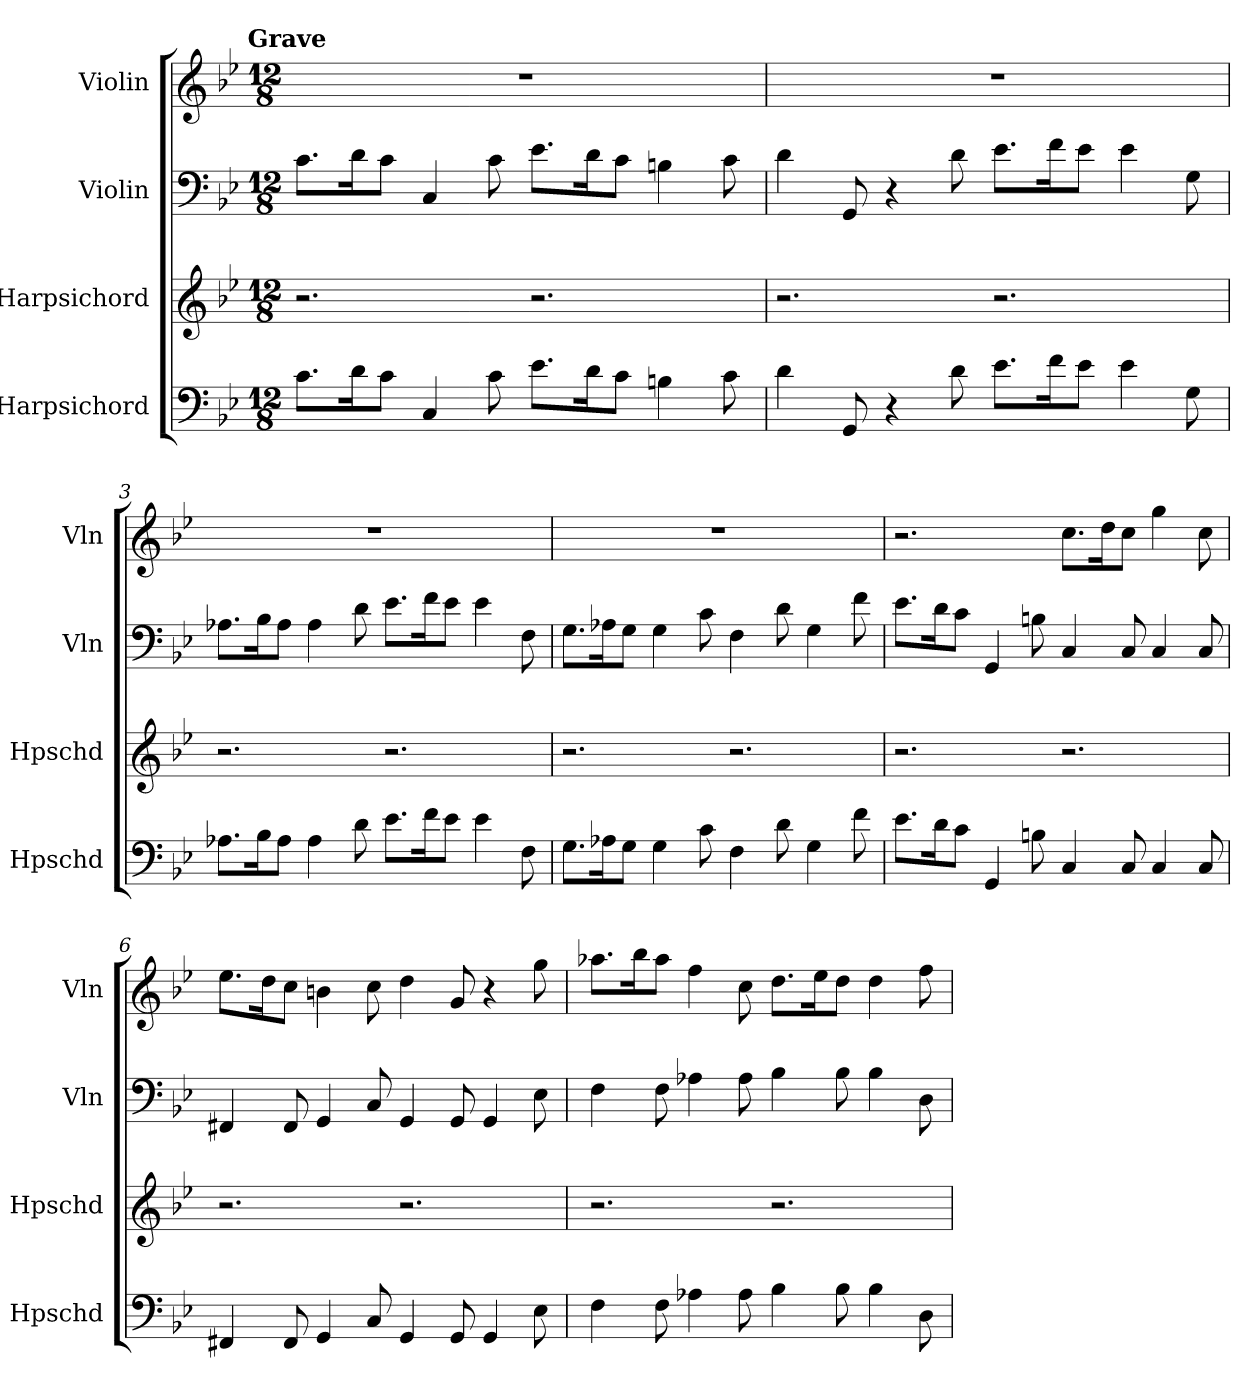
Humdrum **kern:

**kern	**kern	**kern	**kern
*part4	*part3	*part2	*part1
*staff4	*staff3	*staff2	*staff1
*I"Harpsichord	*I"Harpsichord	*I"Violin	*I"Violin
*I'Hpschd	*I'Hpschd	*I'Vln	*I'Vln
*clefF4	*clefG2	*clefF4	*clefG2
*k[b-e-]	*k[b-e-]	*k[b-e-]	*k[b-e-]
!!LO:TX:omd:t=Grave
*M12/8	*M12/8	*M12/8	*M12/8
*MM54	*MM54	*MM54	*MM54
=1	=1	=1	=1
8.c\L	2.r	8.c\L	1.r
16d\K	.	16d\K	.
8c\J	.	8c\J	.
4C/	.	4C/	.
8c\	.	8c\	.
8.e-\L	2.r	8.e-\L	.
16d\K	.	16d\K	.
8c\J	.	8c\J	.
4Bn\	.	4Bn\	.
8c\	.	8c\	.
=2	=2	=2	=2
4d\	2.r	4d\	1.r
8GG/	.	8GG/	.
4r	.	4r	.
8d\	.	8d\	.
8.e-\L	2.r	8.e-\L	.
16f\K	.	16f\K	.
8e-\J	.	8e-\J	.
4e-\	.	4e-\	.
8G\	.	8G\	.
=3	=3	=3	=3
8.A-X\L	2.r	8.A-X\L	1.r
16B-\K	.	16B-\K	.
8A-\J	.	8A-\J	.
4A-\	.	4A-\	.
8d\	.	8d\	.
8.e-\L	2.r	8.e-\L	.
16f\K	.	16f\K	.
8e-\J	.	8e-\J	.
4e-\	.	4e-\	.
8F\	.	8F\	.
=4	=4	=4	=4
8.G\L	2.r	8.G\L	1.r
16A-X\K	.	16A-X\K	.
8G\J	.	8G\J	.
4G\	.	4G\	.
8c\	.	8c\	.
4F\	2.r	4F\	.
8d\	.	8d\	.
4G\	.	4G\	.
8f\	.	8f\	.
=5	=5	=5	=5
8.e-\L	2.r	8.e-\L	2.r
16d\K	.	16d\K	.
8c\J	.	8c\J	.
4GG/	.	4GG/	.
8Bn\	.	8Bn\	.
4C/	2.r	4C/	8.cc\L
.	.	.	16dd\K
8C/	.	8C/	8cc\J
4C/	.	4C/	4gg\
8C/	.	8C/	8cc\
=6	=6	=6	=6
4FF#X/	2.r	4FF#X/	8.ee-\L
.	.	.	16dd\K
8FF#/	.	8FF#/	8cc\J
4GG/	.	4GG/	4bn\
8C/	.	8C/	8cc\
4GG/	2.r	4GG/	4dd\
8GG/	.	8GG/	8g/
4GG/	.	4GG/	4r
8E-\	.	8E-\	8gg\
=7	=7	=7	=7
4F\	2.r	4F\	8.aa-X\L
.	.	.	16bb-\K
8F\	.	8F\	8aa-\J
4A-X\	.	4A-X\	4ff\
8A-\	.	8A-\	8cc\
4B-\	2.r	4B-\	8.dd\L
.	.	.	16ee-\K
8B-\	.	8B-\	8dd\J
4B-\	.	4B-\	4dd\
8D\	.	8D\	8ff\
=	=	=	=
*-	*-	*-	*-
